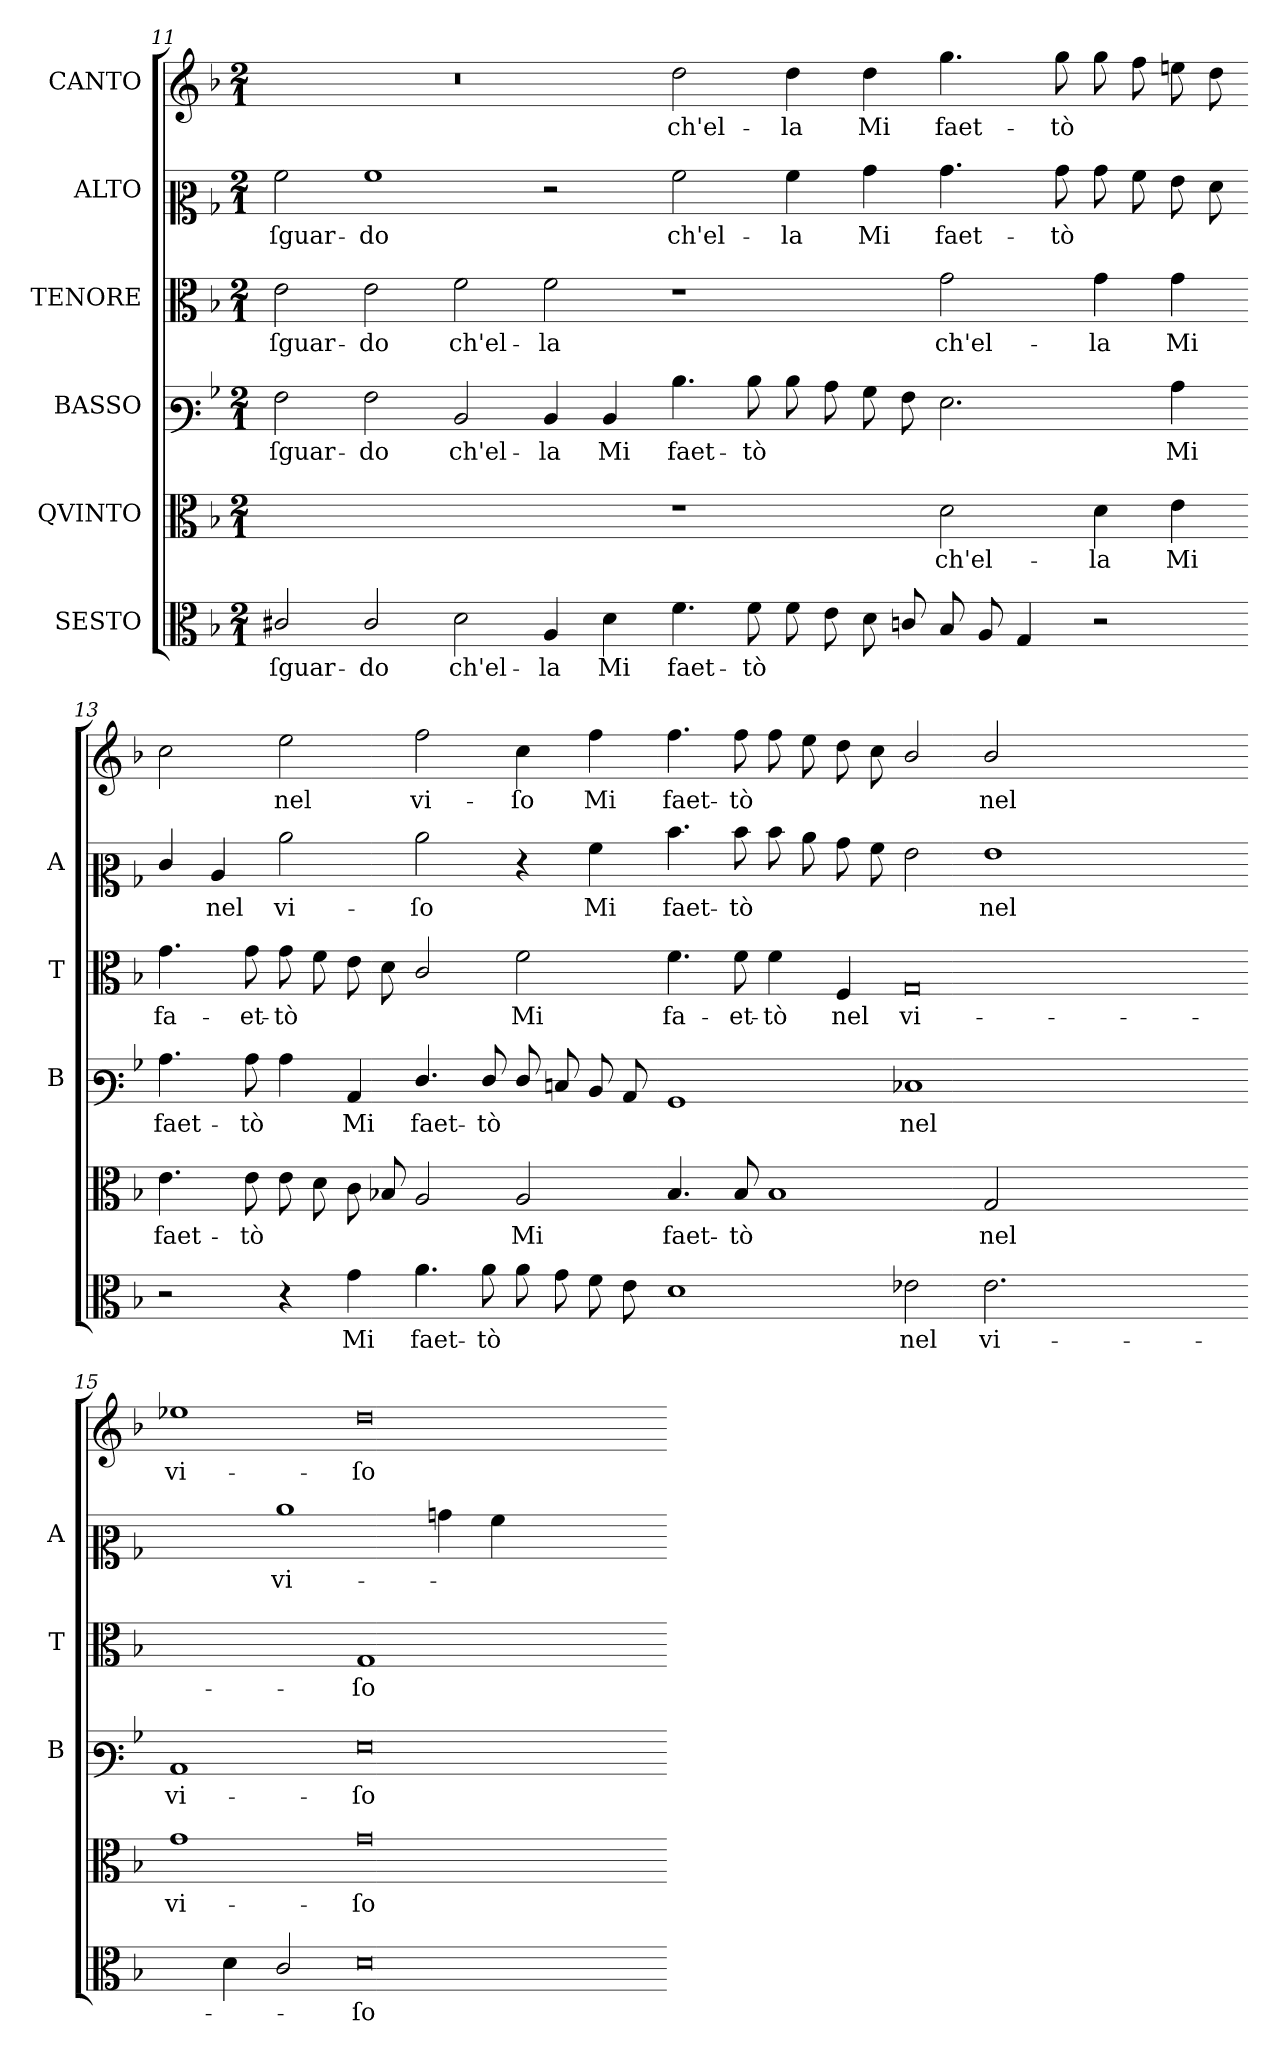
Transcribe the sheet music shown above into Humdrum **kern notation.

**kern	**text	**kern	**text	**kern	**text	**kern	**text	**kern	**text	**kern	**text
*part6	*part6	*part5	*part5	*part4	*part4	*part3	*part3	*part2	*part2	*part1	*part1
*staff6	*staff6	*staff5	*staff5	*staff4	*staff4	*staff3	*staff3	*staff2	*staff2	*staff1	*staff1
*I"SESTO	*	*I"QVINTO	*	*I"BASSO	*	*I"TENORE	*	*I"ALTO	*	*I"CANTO	*
*	*	*	*	*I'B	*	*I'T	*	*I'A	*	*	*
*clefC3	*	*clefC3	*	*clefF3	*	*clefC3	*	*clefC2	*	*clefG2	*
*k[b-]	*	*k[b-]	*	*k[b-]	*	*k[b-]	*	*k[b-]	*	*k[b-]	*
*F:	*	*F:	*	*F:	*	*F:	*	*F:	*	*F:	*
*M2/1	*	*M2/1	*	*M2/1	*	*M2/1	*	*M2/1	*	*M2/1	*
=11	=11	=11	=11	=11	=11	=11	=11	=11	=11	=11	=11
2c#X/	ſguar-	0ryy	.	2A\	ſguar-	2e\	ſguar-	2a\	ſguar-	0r	.
2c#/	-do	.	.	2A\	-do	2e\	-do	1a	-do	.	.
2d\	ch'el-	.	.	2D/	ch'el-	2f\	ch'el-	.	.	.	.
4A/	-la	.	.	4D/	-la	2f\	-la	2r	.	.	.
4d\	Mi	.	.	4D/	Mi	.	.	.	.	.	.
=12-	=12-	=12-	=12-	=12-	=12-	=12-	=12-	=12-	=12-	=12-	=12-
4.f\	faet-	1r	.	4.d\	faet-	1r	.	2a\	ch'el-	2dd\	ch'el-
8f\	-tò	.	.	8d\	-tò	.	.	.	.	.	.
8f\	.	.	.	8d\	.	.	.	4a\	-la	4dd\	-la
8e\	.	.	.	8c\	.	.	.	.	.	.	.
8d\	.	.	.	8B-\	.	.	.	4b-\	Mi	4dd\	Mi
8cn/	.	.	.	8A\	.	.	.	.	.	.	.
8B-/	.	2d\	ch'el-	2.G\	.	2g\	ch'el-	4.b-\	faet-	4.gg\	faet-
8A/	.	.	.	.	.	.	.	.	.	.	.
4G/	.	.	.	.	.	.	.	.	.	.	.
.	.	.	.	.	.	.	.	8b-\	-tò	8gg\	-tò
2r	.	4d\	-la	.	.	4g\	-la	8b-\	.	8gg\	.
.	.	.	.	.	.	.	.	8a\	.	8ff\	.
.	.	4e\	Mi	4c\	Mi	4g\	Mi	8g\	.	8een\	.
.	.	.	.	.	.	.	.	8f\	.	8dd\	.
=13-	=13-	=13-	=13-	=13-	=13-	=13-	=13-	=13-	=13-	=13-	=13-
2r	.	4.e\	faet-	4.c\	faet-	4.g\	fa-	4e/	.	2cc\	.
.	.	.	.	.	.	.	.	4c/	nel	.	.
.	.	8e\	-tò	8c\	-tò	8g\	-et-	.	.	.	.
4r	.	8e\	.	4c\	.	8g\	-tò	2cc\	vi-	2ee\	nel
.	.	8d\	.	.	.	8f\	.	.	.	.	.
4g\	Mi	8c\	.	4C/	Mi	8e\	.	.	.	.	.
.	.	8B-X/	.	.	.	8d\	.	.	.	.	.
4.a\	faet-	2A/	.	4.F/	faet-	2c/	.	2cc\	-ſo	2ff\	vi-
8a\	-tò	.	.	8F/	-tò	.	.	.	.	.	.
8a\	.	2A/	Mi	8F/	.	2f\	Mi	4r	.	4cc\	-ſo
8g\	.	.	.	8En/	.	.	.	.	.	.	.
8f\	.	.	.	8D/	.	.	.	4a\	Mi	4ff\	Mi
8e\	.	.	.	8C/	.	.	.	.	.	.	.
=14-	=14-	=14-	=14-	=14-	=14-	=14-	=14-	=14-	=14-	=14-	=14-
1d	.	4.B-/	faet-	1BB-	.	4.f\	fa-	4.dd\	faet-	4.ff\	faet-
.	.	8B-/	-tò	.	.	8f\	-et-	8dd\	-tò	8ff\	-tò
.	.	1B-	.	.	.	4f\	-tò	8dd\	.	8ff\	.
.	.	.	.	.	.	.	.	8cc\	.	8ee\	.
.	.	.	.	.	.	4F/	nel	8b-\	.	8dd\	.
.	.	.	.	.	.	.	.	8a\	.	8cc\	.
2e-X\	nel	.	.	1E-X	nel	0G	vi-	2g\	.	2b-/	.
2.e-\	vi-	2G/	nel	.	.	.	.	1g\	nel	2b-/	nel
.	.	1ryy	.	1ryy	.	.	.	.	.	1ryy	.
2.ryy	.	.	.	.	.	.	.	.	.	.	.
.	.	.	.	.	.	.	.	2ryy	.	.	.
=15-	=15-	=15-	=15-	=15-	=15-	=15-	=15-	=15-	=15-	=15-	=15-
4ryy	.	1g	vi-	1C	vi-	1ryy	.	2ryy	.	1ee-X	vi-
4d\	.	.	.	.	.	.	.	.	.	.	.
2c/	.	.	.	.	.	.	.	1cc	vi-	.	.
0d	-ſo	0g	-ſo	0G	-ſo	1G	-ſo	.	.	0dd	-ſo
.	.	.	.	.	.	.	.	4bn\	.	.	.
.	.	.	.	.	.	.	.	4a\	.	.	.
.	.	.	.	.	.	1ryy	.	1ryy	.	.	.
=-	=-	=-	=-	=-	=-	=-	=-	=-	=-	=-	=-
*-	*-	*-	*-	*-	*-	*-	*-	*-	*-	*-	*-
